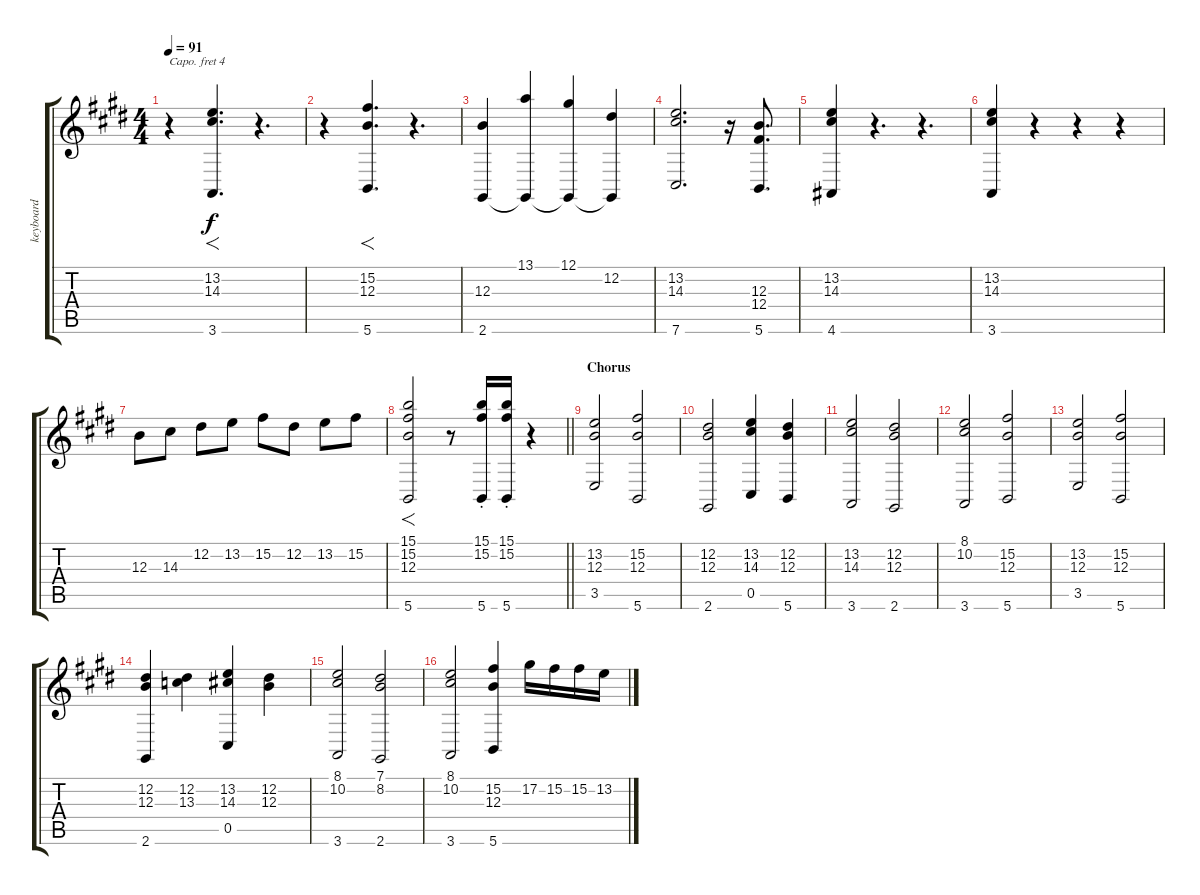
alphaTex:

\track ("keyboard" "keyboard") {instrument stringensemble1}
\staff {score tabs}
\capo 4
\tuning (E4 B3 G3 D3 A2 D2) {hide}
\ts (4 4)
\tempo 91
\clef g2
\ks e
r.4{dy f} (13.2 14.3 3.6).4{f d} r.4{d} |
\ks c#minor
r.4 (15.2 12.3 5.6).4{f d} r.4{d} |
(12.3 2.6).4 (13.1 2.6{t}).4 (12.1 2.6{t}).4 (12.2 2.6{t}).4 |
(13.2 14.3 7.6).2{d} r.16 (12.3 12.4 5.6).8{d} |
(13.2 14.3 4.6).4 r.4{d} r.4{d} |
(13.2 14.3 3.6).4 r.4 r.4 r.4 |
12.3.8 14.3.8 12.2.8 13.2.8 15.2.8 12.2.8 13.2.8 15.2.8 |
\barLineRight lightlight
\ks e
(15.1 15.2 12.3 5.6).2{f} r.8 (15.1 15.2{st} 5.6{st}).16 (15.1 15.2{st} 5.6{st}).16 r.4 |
\section ("" "Chorus")
(13.2 12.3 3.5).2 (15.2 12.3 5.6).2 |
\ks c#minor
(12.2 12.3 2.6).2 (13.2 14.3 0.5).4 (12.2 12.3 5.6).4 |
(13.2 14.3 3.6).2 (12.2 12.3 2.6).2 |
(8.1 10.2 3.6).2 (15.2 12.3 5.6).2 |
\ks e
(13.2 12.3 3.5).2 (15.2 12.3 5.6).2 |
\ks c#minor
(12.2 12.3 2.6).4 (12.2 13.3).4 (13.2 14.3 0.5).4 (12.2 12.3).4 |
(8.1 10.2 3.6).2 (7.1 8.2 2.6).2 |
(8.1 10.2 3.6).2 (15.2 12.3 5.6).4 17.2.16 15.2.16 15.2.16 13.2.16
